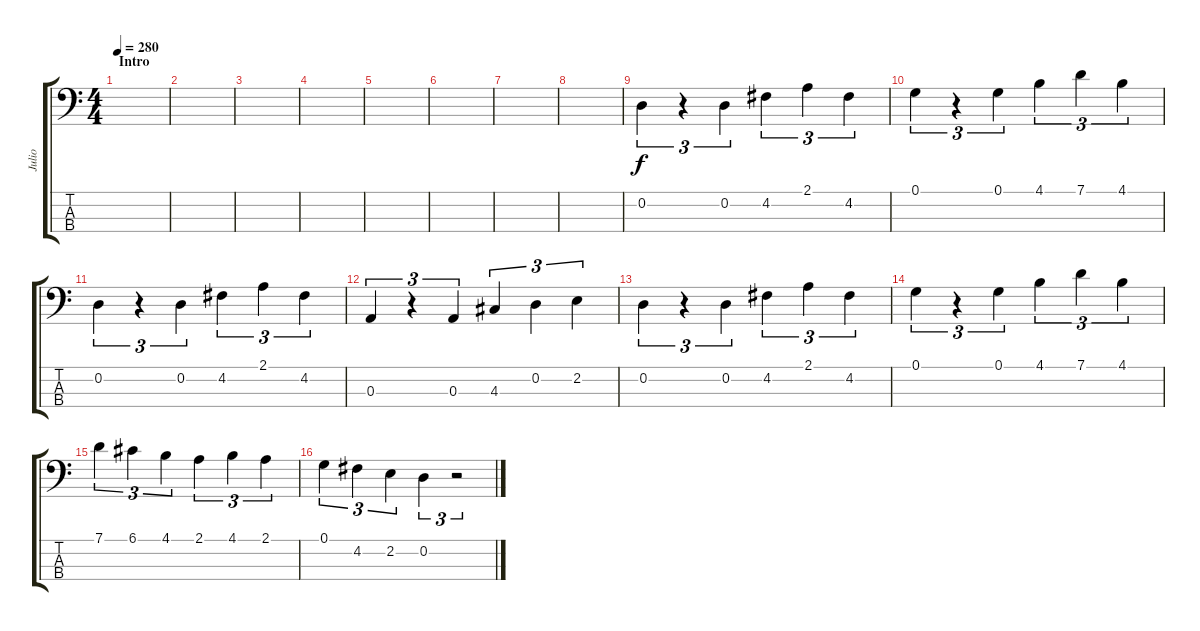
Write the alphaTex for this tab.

\track ("Julio" "Julio") {instrument electricbassfinger}
\staff {score tabs}
\tuning (G2 D2 A1 E1) {hide}
\ts (4 4)
\section ("" "Intro")
\tempo 280
\clef f4
\ks c
|
|
|
|
|
|
|
|
0.2.4{tu (3 2)} r.4{tu (3 2)} 0.2.4{tu (3 2)} 4.2.4{tu (3 2)} 2.1.4{tu (3 2)} 4.2.4{tu (3 2)} |
0.1.4{tu (3 2)} r.4{tu (3 2)} 0.1.4{tu (3 2)} 4.1.4{tu (3 2)} 7.1.4{tu (3 2)} 4.1.4{tu (3 2)} |
0.2.4{tu (3 2)} r.4{tu (3 2)} 0.2.4{tu (3 2)} 4.2.4{tu (3 2)} 2.1.4{tu (3 2)} 4.2.4{tu (3 2)} |
0.3.4{tu (3 2)} r.4{tu (3 2)} 0.3.4{tu (3 2)} 4.3.4{tu (3 2)} 0.2.4{tu (3 2)} 2.2.4{tu (3 2)} |
0.2.4{tu (3 2)} r.4{tu (3 2)} 0.2.4{tu (3 2)} 4.2.4{tu (3 2)} 2.1.4{tu (3 2)} 4.2.4{tu (3 2)} |
0.1.4{tu (3 2)} r.4{tu (3 2)} 0.1.4{tu (3 2)} 4.1.4{tu (3 2)} 7.1.4{tu (3 2)} 4.1.4{tu (3 2)} |
7.1.4{tu (3 2)} 6.1.4{tu (3 2)} 4.1.4{tu (3 2)} 2.1.4{tu (3 2)} 4.1.4{tu (3 2)} 2.1.4{tu (3 2)} |
0.1.4{tu (3 2)} 4.2.4{tu (3 2)} 2.2.4{tu (3 2)} 0.2.4{tu (3 2)} r.2{tu (3 2)}
